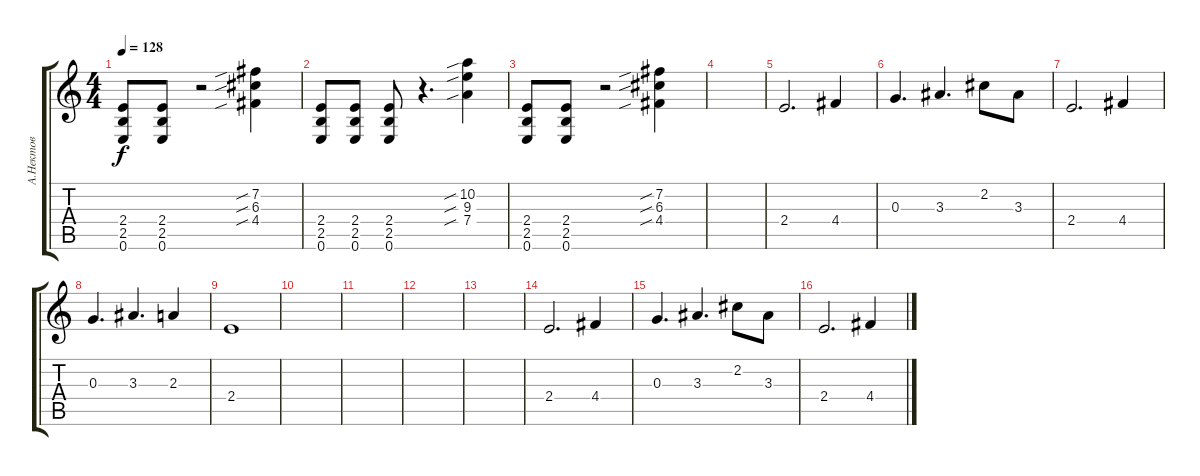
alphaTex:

\track ("А.Нектов" "А.Нектов") {instrument overdrivenguitar}
\staff {score tabs}
\tuning (E4 B3 G3 D3 A2 E2) {hide}
\ts (4 4)
\tempo 128
\clef g2
\ks c
(2.4 2.5 0.6).8{dy f} (2.4 2.5 0.6).8 r.2 (7.2{sib} 6.3{sib} 4.4{sib}).4 |
(2.4 2.5 0.6).8 (2.4 2.5 0.6).8 (2.4 2.5 0.6).8 r.4{d} (10.2{sib} 9.3{sib} 7.4{sib}).4 |
(2.4 2.5 0.6).8 (2.4 2.5 0.6).8 r.2 (7.2{sib} 6.3{sib} 4.4{sib}).4 |
|
2.4.2{d} 4.4.4 |
0.3.4{d} 3.3.4{d} 2.2.8 3.3.8 |
2.4.2{d} 4.4.4 |
0.3.4{d} 3.3.4{d} 2.3.4 |
2.4.1 |
|
|
|
|
2.4.2{d} 4.4.4 |
0.3.4{d} 3.3.4{d} 2.2.8 3.3.8 |
2.4.2{d} 4.4.4
